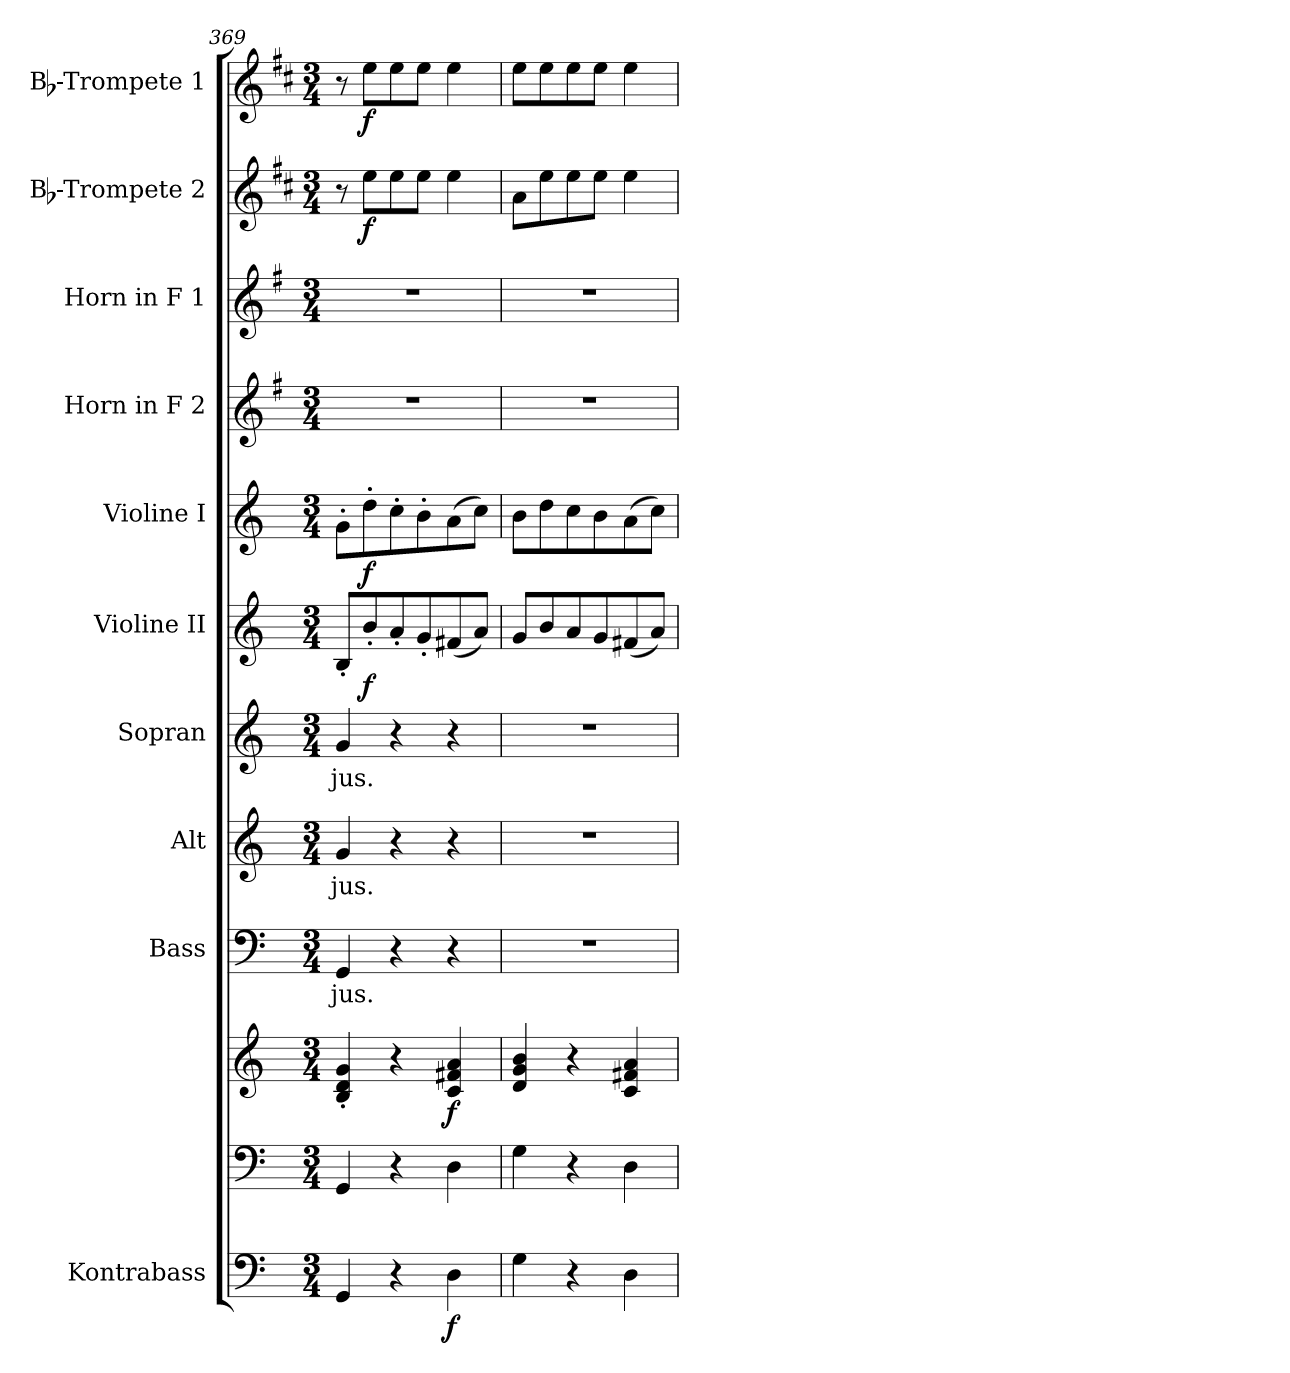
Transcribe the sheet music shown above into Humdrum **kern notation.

**kern	**dynam	**kern	**kern	**dynam	**kern	**text	**kern	**text	**kern	**text	**kern	**dynam	**kern	**dynam	**kern	**kern	**kern	**dynam	**kern	**dynam
*part11	*part11	*part10	*part10	*part10	*part9	*part9	*part8	*part8	*part7	*part7	*part6	*part6	*part5	*part5	*part4	*part3	*part2	*part2	*part1	*part1
*staff12	*staff12	*staff11	*staff10	*staff10/11	*staff9	*staff9	*staff8	*staff8	*staff7	*staff7	*staff6	*staff6	*staff5	*staff5	*staff4	*staff3	*staff2	*staff2	*staff1	*staff1
*I"Kontrabass	*	*	*	*	*I"Bass	*	*I"Alt	*	*I"Sopran	*	*I"Violine II	*	*I"Violine I	*	*I"Horn in F 2	*I"Horn in F 1	*I"Bb-Trompete 2	*	*I"Bb-Trompete 1	*
*I'Kb.	*	*	*	*	*I'B.	*	*I'A.	*	*I'S.	*	*I'Vl. II	*	*I'Vl. I	*	*	*	*I'Bb Trp. 2	*	*I'Bb Trp. 1	*
!!LO:PB:g=z
*clefF4	*	*clefF4	*clefG2	*	*clefF4	*	*clefG2	*	*clefG2	*	*clefG2	*	*clefG2	*	*clefG2	*clefG2	*clefG2	*	*clefG2	*
*ITrd7c12	*	*	*	*	*	*	*	*	*	*	*	*	*	*	*ITrd4c7	*ITrd4c7	*ITrd1c2	*	*ITrd1c2	*
*k[]	*	*k[]	*k[]	*	*k[]	*	*k[]	*	*k[]	*	*k[]	*	*k[]	*	*k[]	*k[]	*k[]	*	*k[]	*
*C:	*	*C:	*C:	*	*C:	*	*C:	*	*C:	*	*C:	*	*C:	*	*C:	*C:	*C:	*	*C:	*
*M3/4	*	*M3/4	*M3/4	*	*M3/4	*	*M3/4	*	*M3/4	*	*M3/4	*	*M3/4	*	*M3/4	*M3/4	*M3/4	*	*M3/4	*
=369	=369	=369	=369	=369	=369	=369	=369	=369	=369	=369	=369	=369	=369	=369	=369	=369	=369	=369	=369	=369
!	!	!	!	!	!	!LO:LY:b	!	!LO:LY:b	!	!LO:LY:b	!	!	!	!	!	!	!	!	!	!
4GGG/	.	4GG/	4B/'< 4d/'< 4g/'<	.	4GG/	-jus.	4g/	-jus.	4g/	-jus.	8B'</L	.	8g'>\L	.	2.r	2.r	8r	.	8r	.
!	!	!	!	!	!	!	!	!	!	!	!	!LO:DY:b	!	!LO:DY:b	!	!	!	!LO:DY:b	!	!LO:DY:b
.	.	.	.	.	.	.	.	.	.	.	8b'</	f	8dd'>\	f	.	.	8dd\L	f	8dd\L	f
4r	.	4r	4r	.	4r	.	4r	.	4r	.	8a'</	.	8cc'>\	.	.	.	8dd\	.	8dd\	.
.	.	.	.	.	.	.	.	.	.	.	8g'</	.	8b'>\	.	.	.	8dd\J	.	8dd\J	.
!	!LO:DY:b	!	!	!LO:DY:b	!	!	!	!	!	!	!	!	!	!	!	!	!	!	!	!
4DD\	f	4D\	4c/ 4f#X/ 4a/	f	4r	.	4r	.	4r	.	(<8f#X/	.	(>8a\	.	.	.	4dd\	.	4dd\	.
.	.	.	.	.	.	.	.	.	.	.	8a/J)	.	8cc\J)	.	.	.	.	.	.	.
=370	=370	=370	=370	=370	=370	=370	=370	=370	=370	=370	=370	=370	=370	=370	=370	=370	=370	=370	=370	=370
4GG\	.	4G\	4d/ 4g/ 4b/	.	2.r	.	2.r	.	2.r	.	8g/L	.	8b\L	.	2.r	2.r	8g\L	.	8dd\L	.
.	.	.	.	.	.	.	.	.	.	.	8b/	.	8dd\	.	.	.	8dd\	.	8dd\	.
4r	.	4r	4r	.	.	.	.	.	.	.	8a/	.	8cc\	.	.	.	8dd\	.	8dd\	.
.	.	.	.	.	.	.	.	.	.	.	8g/	.	8b\	.	.	.	8dd\J	.	8dd\J	.
4DD\	.	4D\	4c/ 4f#X/ 4a/	.	.	.	.	.	.	.	(<8f#X/	.	(>8a\	.	.	.	4dd\	.	4dd\	.
.	.	.	.	.	.	.	.	.	.	.	8a/J)	.	8cc\J)	.	.	.	.	.	.	.
=	=	=	=	=	=	=	=	=	=	=	=	=	=	=	=	=	=	=	=	=
*-	*-	*-	*-	*-	*-	*-	*-	*-	*-	*-	*-	*-	*-	*-	*-	*-	*-	*-	*-	*-
